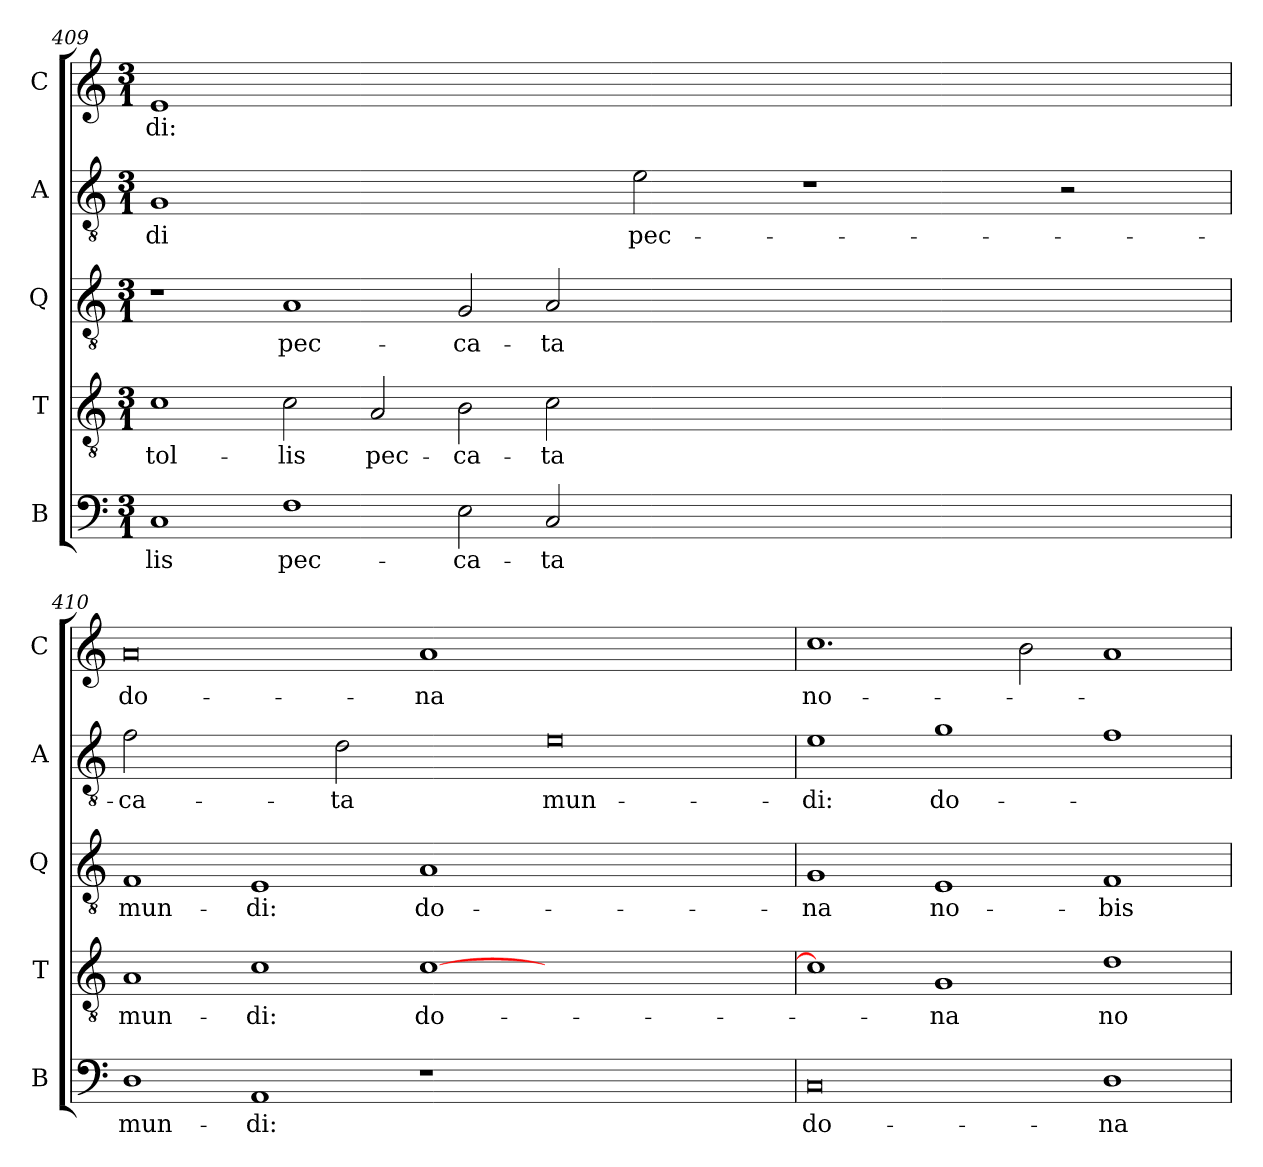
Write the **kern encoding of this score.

**kern	**text	**kern	**text	**kern	**text	**kern	**text	**kern	**text
*part5	*part5	*part4	*part4	*part3	*part3	*part2	*part2	*part1	*part1
*staff5	*staff5	*staff4	*staff4	*staff3	*staff3	*staff2	*staff2	*staff1	*staff1
*I"B	*	*I"T	*	*I"Q	*	*I"A	*	*I"C	*
*I'B	*	*I'T	*	*I'Q	*	*I'A	*	*I'C	*
*clefF4	*	*clefGv2	*	*clefGv2	*	*clefGv2	*	*clefG2	*
*M3/1	*	*M3/1	*	*M3/1	*	*M3/1	*	*M3/1	*
=409	=409	=409	=409	=409	=409	=409	=409	=409	=409
!	!LO:LY:b:cj	!	!LO:LY:b:cj	!	!	!LO:N:vis=1	!LO:LY:b:cj	!LO:N:vis=1	!LO:LY:b:cj
1C	-lis	1c	tol-	1r	.	0.G	-di	0.e	-di:
!	!LO:LY:b:cj	!	!LO:LY:b:cj	!	!LO:LY:b:cj	!	!	!	!
1F	pec-	2c\	-lis	1A	pec-	.	.	.	.
!	!	!	!LO:LY:b:cj	!	!	!	!	!	!
.	.	2A/	pec-	.	.	.	.	.	.
!	!LO:LY:b:cj	!	!LO:LY:b:cj	!	!LO:LY:b:cj	!	!	!	!
2E\	-ca-	2B\	-ca-	2G/	-ca-	.	.	.	.
!	!LO:LY:b:cj	!	!LO:LY:b:cj	!	!LO:LY:b:cj	!	!	!	!
2C/	-ta	2c\	-ta	2A/	-ta	.	.	.	.
!	!	!	!	!	!	!LO:N:vis=2	!LO:LY:b:cj	!	!
00.ryy	.	00.ryy	.	00.ryy	.	1.e\	pec-	00.ryy	.
!	!	!	!	!	!	!LO:N:vis=1	!	!	!
.	.	.	.	.	.	0.r	.	.	.
!	!	!	!	!	!	!LO:N:vis=2	!	!	!
.	.	.	.	.	.	1.r	.	.	.
!!LO:PB:g=z
=410	=410	=410	=410	=410	=410	=410	=410	=410	=410
!	!LO:LY:b:cj	!	!LO:LY:b:cj	!	!LO:LY:b:cj	!LO:N:vis=2	!LO:LY:b:cj	!	!LO:LY:b:cj
1D	mun-	1A	mun-	1F	mun-	1.f\	-ca-	0a	do-
!	!LO:LY:b:cj	!	!LO:LY:b:cj	!	!LO:LY:b:cj	!	!	!	!
1AA	-di:	1c	-di:	1E	-di:	.	.	.	.
!	!	!	!	!	!	!LO:N:vis=2	!LO:LY:b:cj	!	!
.	.	.	.	.	.	1.d\	-ta	.	.
!	!	!	!LO:LY:b:cj	!	!LO:LY:b:cj	!	!	!	!LO:LY:b:cj
1r	.	[>1c	do-	1A	do-	.	.	1a	-na
!	!	!	!	!	!	!LO:N:vis=0	!LO:LY:b:cj	!	!
0.ryy	.	0.ryy	.	0.ryy	.	0.e	mun-	0.ryy	.
=411	=411	=411	=411	=411	=411	=411	=411	=411	=411
!	!LO:LY:b:cj	!	!	!	!LO:LY:b:cj	!	!LO:LY:b:cj	!	!LO:LY:b:cj
0C	do-	1c]	.	1G	-na	1e	-di:	1.cc	no-
!	!	!	!LO:LY:b:cj	!	!LO:LY:b:cj	!	!LO:LY:b:cj	!	!
.	.	1G	-na	1E	no-	1g	do-	.	.
.	.	.	.	.	.	.	.	2b\	.
!	!LO:LY:b:cj	!	!LO:LY:b:cj	!	!LO:LY:b:cj	!	!	!	!
1D	-na	1d	no-	1F	-bis	1f	.	1a	.
=	=	=	=	=	=	=	=	=	=
*-	*-	*-	*-	*-	*-	*-	*-	*-	*-
